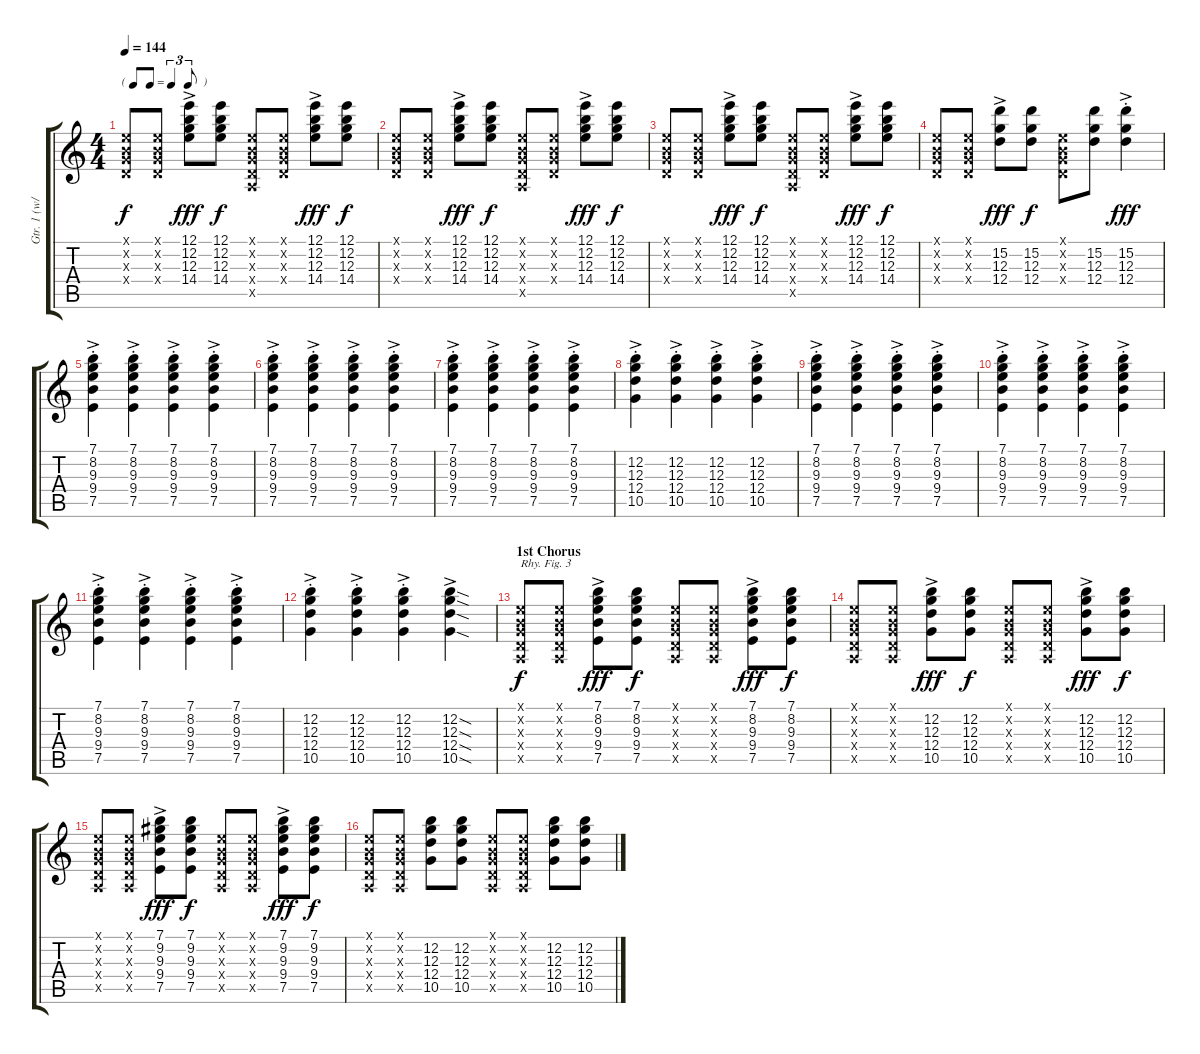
\track ("Gtr. 1 (w/dist.)" "Gtr. 1 (w/") {instrument distortionguitar}
\staff {score tabs}
\tuning (E4 B3 G3 D3 A2 E2) {hide}
\ts (4 4)
\tf triplet8th
\tempo 144
\clef g2
\ks c
(0.1{x} 0.2{x} 0.3{x} 0.4{x}).8{dy f} (0.1{x} 0.2{x} 0.3{x} 0.4{x}).8 (12.1{ac} 12.2{ac} 12.3{ac} 14.4{ac}).8{dy fff} (12.1 12.2 12.3 14.4).8{dy f} (0.1{x} 0.2{x} 0.3{x} 0.4{x} 0.5{x}).8 (0.1{x} 0.2{x} 0.3{x} 0.4{x}).8 (12.1{ac} 12.2{ac} 12.3{ac} 14.4{ac}).8{dy fff} (12.1 12.2 12.3 14.4).8{dy f} |
(0.1{x} 0.2{x} 0.3{x} 0.4{x}).8 (0.1{x} 0.2{x} 0.3{x} 0.4{x}).8 (12.1{ac} 12.2{ac} 12.3{ac} 14.4{ac}).8{dy fff} (12.1 12.2 12.3 14.4).8{dy f} (0.1{x} 0.2{x} 0.3{x} 0.4{x} 0.5{x}).8 (0.1{x} 0.2{x} 0.3{x} 0.4{x}).8 (12.1{ac} 12.2{ac} 12.3{ac} 14.4{ac}).8{dy fff} (12.1 12.2 12.3 14.4).8{dy f} |
(0.1{x} 0.2{x} 0.3{x} 0.4{x}).8 (0.1{x} 0.2{x} 0.3{x} 0.4{x}).8 (12.1{ac} 12.2{ac} 12.3{ac} 14.4{ac}).8{dy fff} (12.1 12.2 12.3 14.4).8{dy f} (0.1{x} 0.2{x} 0.3{x} 0.4{x} 0.5{x}).8 (0.1{x} 0.2{x} 0.3{x} 0.4{x}).8 (12.1{ac} 12.2{ac} 12.3{ac} 14.4{ac}).8{dy fff} (12.1 12.2 12.3 14.4).8{dy f} |
(0.1{x} 0.2{x} 0.3{x} 0.4{x}).8 (0.1{x} 0.2{x} 0.3{x} 0.4{x}).8 (15.2{ac} 12.3{ac} 12.4{ac}).8{dy fff} (15.2 12.3 12.4).8{dy f} (0.1{x} 0.2{x} 0.3{x} 0.4{x}).8 (15.2 12.3 12.4).8 (15.2{ac st} 12.3{ac st} 12.4{ac st}).4{dy fff} |
(7.1{ac st} 8.2{ac st} 9.3{ac st} 9.4{ac st} 7.5{ac st}).4 (7.1{ac st} 8.2{ac st} 9.3{ac st} 9.4{ac st} 7.5{ac st}).4 (7.1{ac st} 8.2{ac st} 9.3{ac st} 9.4{ac st} 7.5{ac st}).4 (7.1{ac st} 8.2{ac st} 9.3{ac st} 9.4{ac st} 7.5{ac st}).4 |
(7.1{ac st} 8.2{ac st} 9.3{ac st} 9.4{ac st} 7.5{ac st}).4 (7.1{ac st} 8.2{ac st} 9.3{ac st} 9.4{ac st} 7.5{ac st}).4 (7.1{ac st} 8.2{ac st} 9.3{ac st} 9.4{ac st} 7.5{ac st}).4 (7.1{ac st} 8.2{ac st} 9.3{ac st} 9.4{ac st} 7.5{ac st}).4 |
(7.1{ac st} 8.2{ac st} 9.3{ac st} 9.4{ac st} 7.5{ac st}).4 (7.1{ac st} 8.2{ac st} 9.3{ac st} 9.4{ac st} 7.5{ac st}).4 (7.1{ac st} 8.2{ac st} 9.3{ac st} 9.4{ac st} 7.5{ac st}).4 (7.1{ac st} 8.2{ac st} 9.3{ac st} 9.4{ac st} 7.5{ac st}).4 |
(12.2{ac st} 12.3{ac st} 12.4{ac st} 10.5{ac st}).4 (12.2{ac st} 12.3{ac st} 12.4{ac st} 10.5{ac st}).4 (12.2{ac st} 12.3{ac st} 12.4{ac st} 10.5{ac st}).4 (12.2{ac st} 12.3{ac st} 12.4{ac st} 10.5{ac st}).4 |
(7.1{ac st} 8.2{ac st} 9.3{ac st} 9.4{ac st} 7.5{ac st}).4 (7.1{ac st} 8.2{ac st} 9.3{ac st} 9.4{ac st} 7.5{ac st}).4 (7.1{ac st} 8.2{ac st} 9.3{ac st} 9.4{ac st} 7.5{ac st}).4 (7.1{ac st} 8.2{ac st} 9.3{ac st} 9.4{ac st} 7.5{ac st}).4 |
(7.1{ac st} 8.2{ac st} 9.3{ac st} 9.4{ac st} 7.5{ac st}).4 (7.1{ac st} 8.2{ac st} 9.3{ac st} 9.4{ac st} 7.5{ac st}).4 (7.1{ac st} 8.2{ac st} 9.3{ac st} 9.4{ac st} 7.5{ac st}).4 (7.1{ac st} 8.2{ac st} 9.3{ac st} 9.4{ac st} 7.5{ac st}).4 |
(7.1{ac st} 8.2{ac st} 9.3{ac st} 9.4{ac st} 7.5{ac st}).4 (7.1{ac st} 8.2{ac st} 9.3{ac st} 9.4{ac st} 7.5{ac st}).4 (7.1{ac st} 8.2{ac st} 9.3{ac st} 9.4{ac st} 7.5{ac st}).4 (7.1{ac st} 8.2{ac st} 9.3{ac st} 9.4{ac st} 7.5{ac st}).4 |
(12.2{ac st} 12.3{ac st} 12.4{ac st} 10.5{ac st}).4 (12.2{ac st} 12.3{ac st} 12.4{ac st} 10.5{ac st}).4 (12.2{ac st} 12.3{ac st} 12.4{ac st} 10.5{ac st}).4 (12.2{sod ac} 12.3{sod ac} 12.4{sod ac} 10.5{sod ac}).4 |
\section ("" "1st Chorus")
(0.1{x} 0.2{x} 0.3{x} 0.4{x} 0.5{x}).8{txt "Rhy. Fig. 3" dy f} (0.1{x} 0.2{x} 0.3{x} 0.4{x} 0.5{x}).8 (7.1{ac} 8.2{ac} 9.3{ac} 9.4{ac} 7.5{ac}).8{dy fff} (7.1 8.2 9.3 9.4 7.5).8{dy f} (0.1{x} 0.2{x} 0.3{x} 0.4{x} 0.5{x}).8 (0.1{x} 0.2{x} 0.3{x} 0.4{x} 0.5{x}).8 (7.1{ac} 8.2{ac} 9.3{ac} 9.4{ac} 7.5{ac}).8{dy fff} (7.1 8.2 9.3 9.4 7.5).8{dy f} |
(0.1{x} 0.2{x} 0.3{x} 0.4{x} 0.5{x}).8 (0.1{x} 0.2{x} 0.3{x} 0.4{x} 0.5{x}).8 (12.2{ac} 12.3{ac} 12.4{ac} 10.5{ac}).8{dy fff} (12.2 12.3 12.4 10.5).8{dy f} (0.1{x} 0.2{x} 0.3{x} 0.4{x} 0.5{x}).8 (0.1{x} 0.2{x} 0.3{x} 0.4{x} 0.5{x}).8 (12.2{ac} 12.3{ac} 12.4{ac} 10.5{ac}).8{dy fff} (12.2 12.3 12.4 10.5).8{dy f} |
(0.1{x} 0.2{x} 0.3{x} 0.4{x} 0.5{x}).8 (0.1{x} 0.2{x} 0.3{x} 0.4{x} 0.5{x}).8 (7.1{ac} 9.2{ac} 9.3{ac} 9.4{ac} 7.5{ac}).8{dy fff} (7.1 9.2 9.3 9.4 7.5).8{dy f} (0.1{x} 0.2{x} 0.3{x} 0.4{x} 0.5{x}).8 (0.1{x} 0.2{x} 0.3{x} 0.4{x} 0.5{x}).8 (7.1{ac} 9.2{ac} 9.3{ac} 9.4{ac} 7.5{ac}).8{dy fff} (7.1 9.2 9.3 9.4 7.5).8{dy f} |
(0.1{x} 0.2{x} 0.3{x} 0.4{x} 0.5{x}).8 (0.1{x} 0.2{x} 0.3{x} 0.4{x} 0.5{x}).8 (12.2 12.3 12.4 10.5).8 (12.2 12.3 12.4 10.5).8 (0.1{x} 0.2{x} 0.3{x} 0.4{x} 0.5{x}).8 (0.1{x} 0.2{x} 0.3{x} 0.4{x} 0.5{x}).8 (12.2 12.3 12.4 10.5).8 (12.2 12.3 12.4 10.5).8
